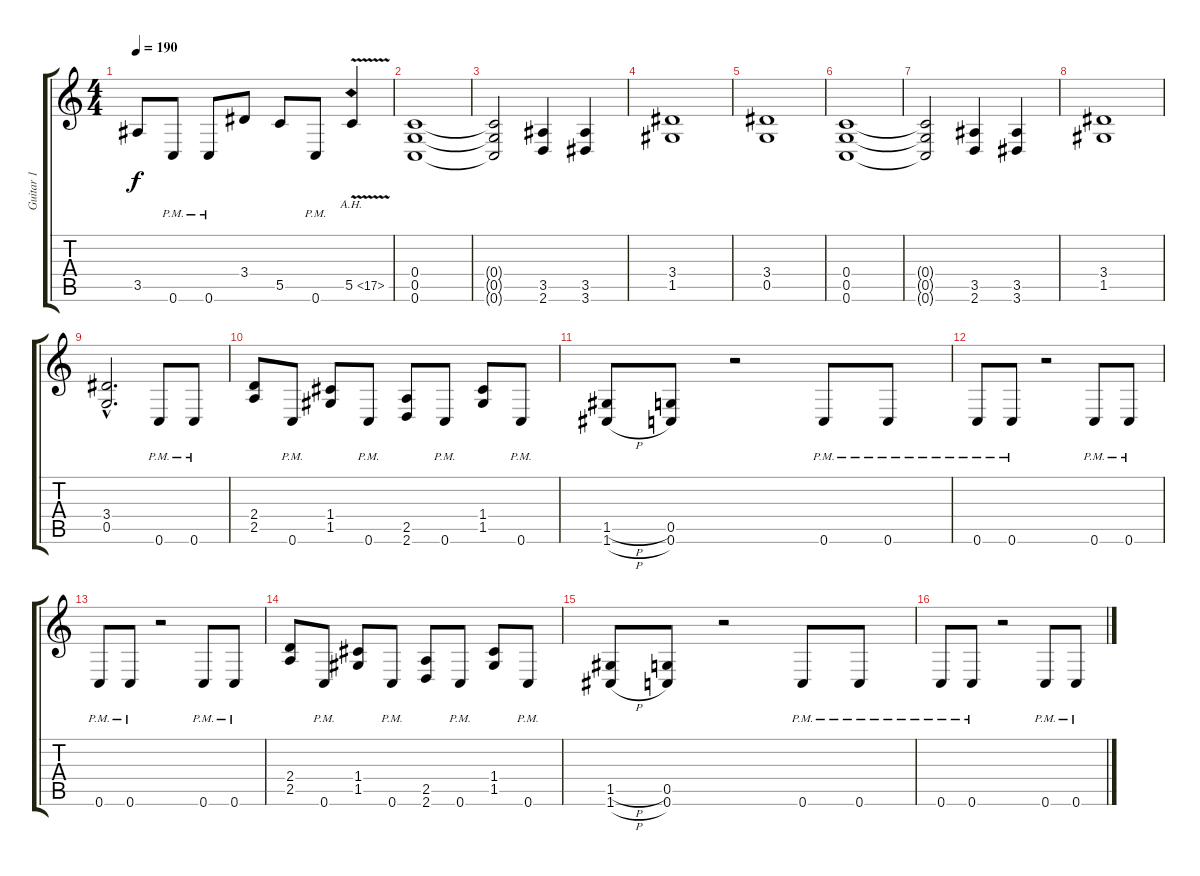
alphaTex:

\track ("Guitar 1" "Guitar 1") {instrument distortionguitar}
\staff {score tabs}
\tuning (D4 A3 F3 C3 G2 C2) {hide}
\ts (4 4)
\tempo 190
\clef g2
\ks c
3.5.8{dy f} 0.6{pm}.8 0.6{pm}.8 3.4.8 5.5.8 0.6{pm}.8 5.5{ah 12 v}.4 |
(0.4 0.5 0.6).1 |
(0.4{t} 0.5{t} 0.6{t}).2 (3.5 2.6).4 (3.5 3.6).4 |
(3.4 1.5).1 |
(3.4 0.5).1 |
(0.4 0.5 0.6).1 |
(0.4{t} 0.5{t} 0.6{t}).2 (3.5 2.6).4 (3.5 3.6).4 |
(3.4 1.5).1 |
(3.4{hac} 0.5{hac}).2{d} 0.6{pm}.8 0.6{pm}.8 |
(2.4 2.5).8 0.6{pm}.8 (1.4 1.5).8 0.6{pm}.8 (2.5 2.6).8 0.6{pm}.8 (1.4 1.5).8 0.6{pm}.8 |
(1.5{h} 1.6{h}).8 (0.5 0.6).8 r.2 0.6{pm}.8 0.6{pm}.8 |
0.6{pm}.8 0.6{pm}.8 r.2 0.6{pm}.8 0.6{pm}.8 |
0.6{pm}.8 0.6{pm}.8 r.2 0.6{pm}.8 0.6{pm}.8 |
(2.4 2.5).8 0.6{pm}.8 (1.4 1.5).8 0.6{pm}.8 (2.5 2.6).8 0.6{pm}.8 (1.4 1.5).8 0.6{pm}.8 |
(1.5{h} 1.6{h}).8 (0.5 0.6).8 r.2 0.6{pm}.8 0.6{pm}.8 |
0.6{pm}.8 0.6{pm}.8 r.2 0.6{pm}.8 0.6{pm}.8
